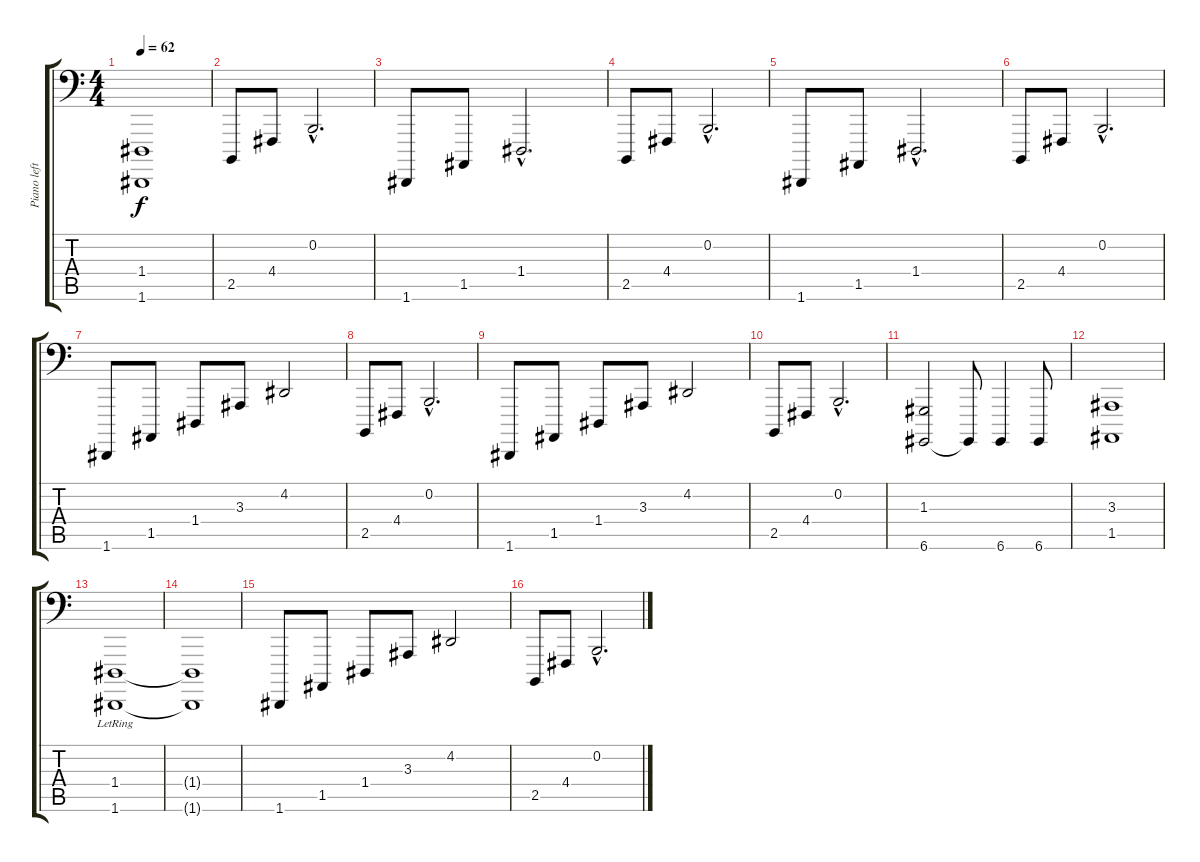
\track ("Piano left hand" "Piano left") {instrument brightacousticpiano}
\staff {score tabs}
\tuning (E2 B1 G1 D1 A0 D0) {hide}
\ts (4 4)
\tempo 62
\clef f4
\ks c
(1.4 1.6).1{dy f instrument brightacousticpiano} |
2.5.8 4.4.8 0.2{hac}.2{d} |
1.6.8 1.5.8 1.4{hac}.2{d} |
2.5.8 4.4.8 0.2{hac}.2{d} |
1.6.8 1.5.8 1.4{hac}.2{d} |
2.5.8 4.4.8 0.2{hac}.2{d} |
1.6.8 1.5.8 1.4.8 3.3.8 4.2.2 |
2.5.8 4.4.8 0.2{hac}.2{d} |
1.6.8 1.5.8 1.4.8 3.3.8 4.2.2 |
2.5.8 4.4.8 0.2{hac}.2{d} |
(1.3 6.6).2 6.6{t}.8 6.6.4 6.6.8 |
(3.3 1.5).1 |
(1.4{lr} 1.6{lr}).1 |
(1.4{t} 1.6{t}).1 |
1.6.8 1.5.8 1.4.8 3.3.8 4.2.2 |
2.5.8 4.4.8 0.2{hac}.2{d}
